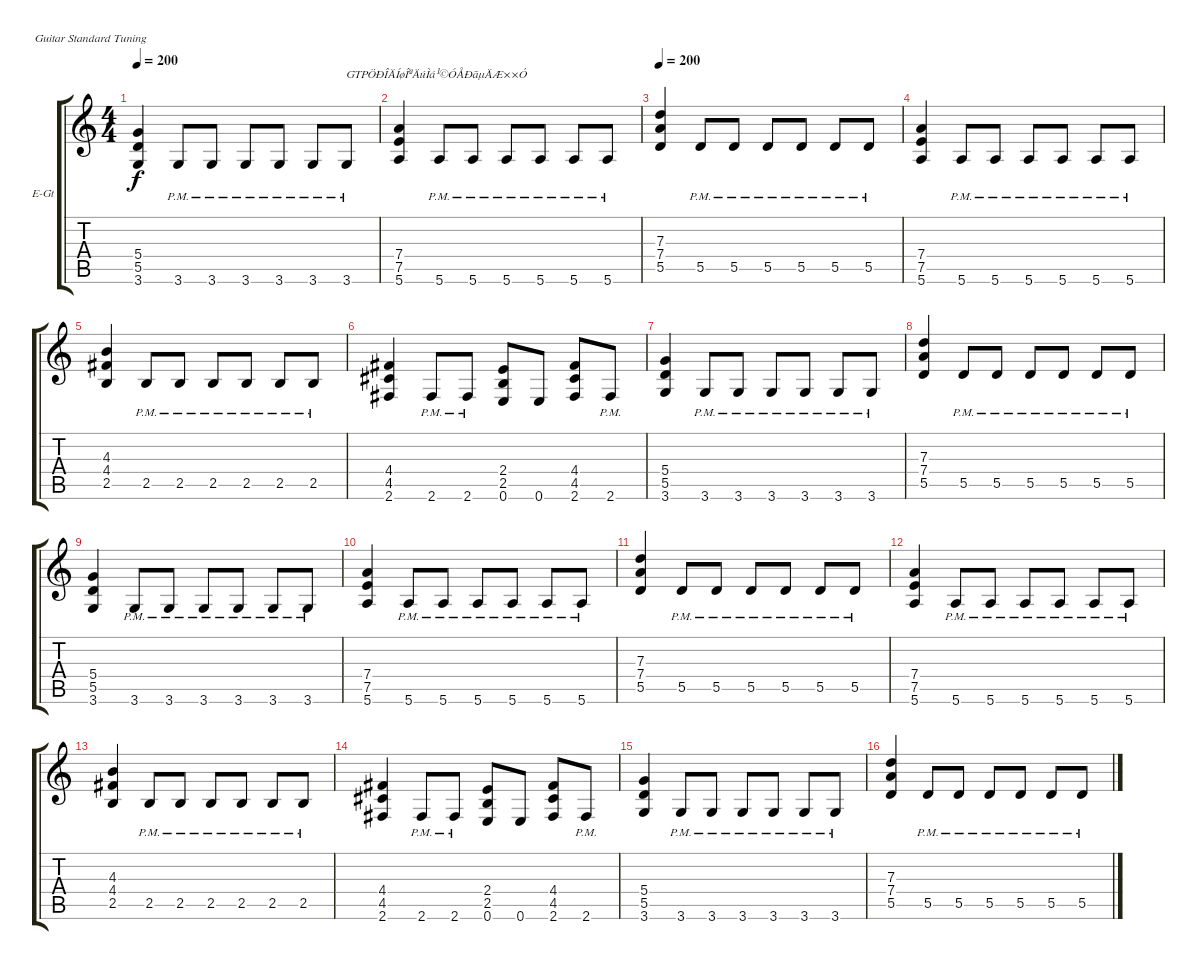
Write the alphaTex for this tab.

\bracketExtendMode groupsimilarinstruments
\firstSystemTrackNameOrientation horizontal
\otherSystemsTrackNameOrientation horizontal
\track ("Rhythme" "E-Gt") {instrument distortionguitar}
\staff {score tabs}
\tuning (E4 B3 G3 D3 A2 E2)
\ts (4 4)
\tempo 200
\clef g2
\ks c
(5.4 5.5 3.6).4{dy f} 3.6{pm}.8 3.6{pm}.8 3.6{pm}.8 3.6{pm}.8 3.6{pm}.8 3.6{pm}.8{txt "GTPÖÐÎÄÍøÎªÄúÌá¹©ÓÅÐãµÄÆ××Ó"} |
(7.4 7.5 5.6).4 5.6{pm}.8 5.6{pm}.8 5.6{pm}.8 5.6{pm}.8 5.6{pm}.8 5.6{pm}.8 |
\tempo 200
(7.3 7.4 5.5).4 5.5{pm}.8 5.5{pm}.8 5.5{pm}.8 5.5{pm}.8 5.5{pm}.8 5.5{pm}.8 |
(7.4 7.5 5.6).4 5.6{pm}.8 5.6{pm}.8 5.6{pm}.8 5.6{pm}.8 5.6{pm}.8 5.6{pm}.8 |
(4.3 4.4 2.5).4 2.5{pm}.8 2.5{pm}.8 2.5{pm}.8 2.5{pm}.8 2.5{pm}.8 2.5{pm}.8 |
(4.4 4.5 2.6).4 2.6{pm}.8 2.6{pm}.8 (2.4 2.5 0.6).8 0.6.8 (4.4 4.5 2.6).8 2.6{pm}.8 |
(5.4 5.5 3.6).4 3.6{pm}.8 3.6{pm}.8 3.6{pm}.8 3.6{pm}.8 3.6{pm}.8 3.6{pm}.8 |
(7.3 7.4 5.5).4 5.5{pm}.8 5.5{pm}.8 5.5{pm}.8 5.5{pm}.8 5.5{pm}.8 5.5{pm}.8 |
(5.4 5.5 3.6).4 3.6{pm}.8 3.6{pm}.8 3.6{pm}.8 3.6{pm}.8 3.6{pm}.8 3.6{pm}.8 |
(7.4 7.5 5.6).4 5.6{pm}.8 5.6{pm}.8 5.6{pm}.8 5.6{pm}.8 5.6{pm}.8 5.6{pm}.8 |
(7.3 7.4 5.5).4 5.5{pm}.8 5.5{pm}.8 5.5{pm}.8 5.5{pm}.8 5.5{pm}.8 5.5{pm}.8 |
(7.4 7.5 5.6).4 5.6{pm}.8 5.6{pm}.8 5.6{pm}.8 5.6{pm}.8 5.6{pm}.8 5.6{pm}.8 |
(4.3 4.4 2.5).4 2.5{pm}.8 2.5{pm}.8 2.5{pm}.8 2.5{pm}.8 2.5{pm}.8 2.5{pm}.8 |
(4.4 4.5 2.6).4 2.6{pm}.8 2.6{pm}.8 (2.4 2.5 0.6).8 0.6.8 (4.4 4.5 2.6).8 2.6{pm}.8 |
(5.4 5.5 3.6).4 3.6{pm}.8 3.6{pm}.8 3.6{pm}.8 3.6{pm}.8 3.6{pm}.8 3.6{pm}.8 |
(7.3 7.4 5.5).4 5.5{pm}.8 5.5{pm}.8 5.5{pm}.8 5.5{pm}.8 5.5{pm}.8 5.5{pm}.8
